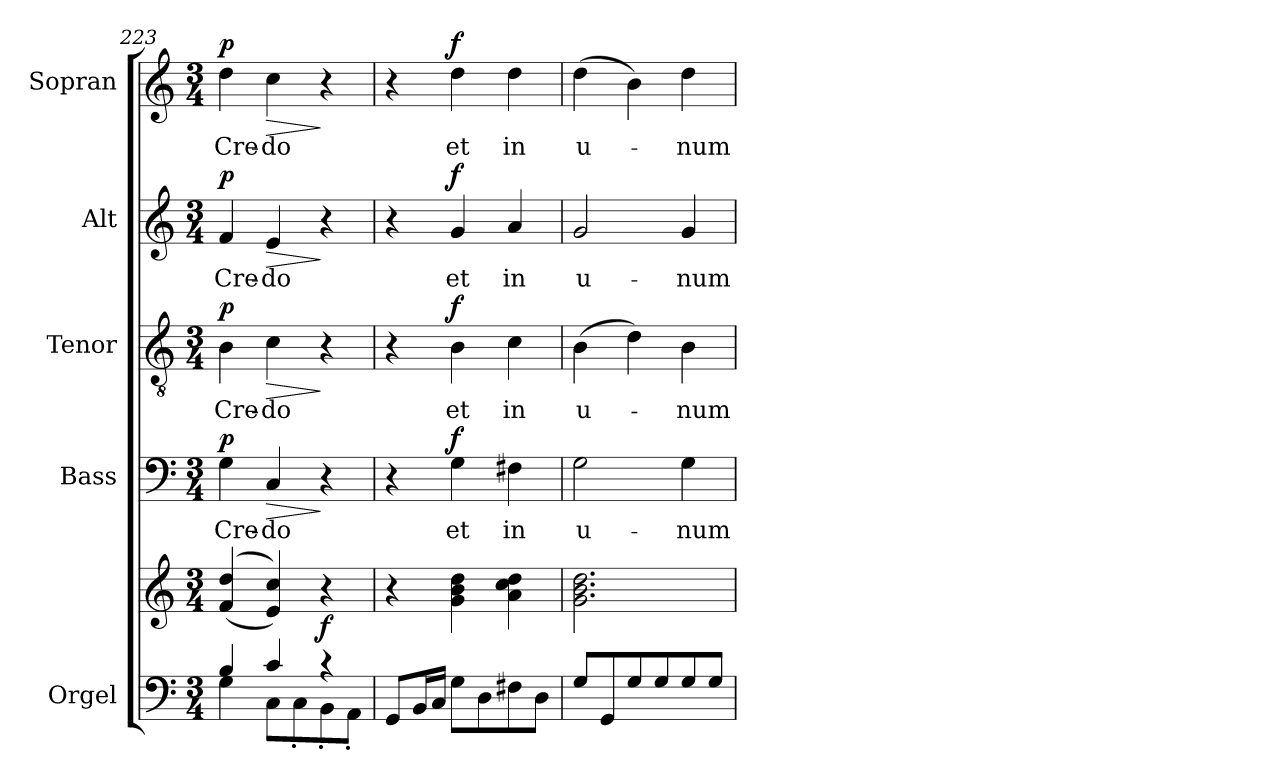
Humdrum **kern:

**kern	**kern	**dynam	**kern	**text	**dynam	**kern	**text	**dynam	**kern	**text	**dynam	**kern	**text	**dynam
*part5	*part5	*part5	*part4	*part4	*part4	*part3	*part3	*part3	*part2	*part2	*part2	*part1	*part1	*part1
*staff6	*staff5	*staff5/6	*staff4	*staff4	*staff4	*staff3	*staff3	*staff3	*staff2	*staff2	*staff2	*staff1	*staff1	*staff1
*I"Orgel	*	*	*I"Bass	*	*	*I"Tenor	*	*	*I"Alt	*	*	*I"Sopran	*	*
*I'Org.	*	*	*I'B.	*	*	*I'T.	*	*	*I'A.	*	*	*I'S.	*	*
*clefF4	*clefG2	*	*clefF4	*	*	*clefGv2	*	*	*clefG2	*	*	*clefG2	*	*
*k[]	*k[]	*	*k[]	*	*	*k[]	*	*	*k[]	*	*	*k[]	*	*
*C:	*C:	*	*C:	*	*	*C:	*	*	*C:	*	*	*C:	*	*
*M3/4	*M3/4	*	*M3/4	*	*	*M3/4	*	*	*M3/4	*	*	*M3/4	*	*
=223	=223	=223	=223	=223	=223	=223	=223	=223	=223	=223	=223	=223	=223	=223
*^	*	*	*	*	*	*	*	*	*	*	*	*	*	*
!	!	!	!	!	!LO:LY:b	!LO:DY:a	!	!LO:LY:b	!LO:DY:a	!	!LO:LY:b	!LO:DY:a	!	!LO:LY:b	!LO:DY:a
4B/	4G\	((<4f/ 4dd/	.	4G\	Cre-	p	4B\	Cre-	p	4f/	Cre-	p	4dd\	Cre-	p
!	!	!	!	!	!LO:LY:b	!LO:HP:b	!	!LO:LY:b	!LO:HP:b	!	!LO:LY:b	!LO:HP:b	!	!LO:LY:b	!LO:HP:b
4c/	8C\L	4e/ 4cc/))	.	4C/	-do	>	4c\	-do	>	4e/	-do	>	4cc\	-do	>
.	8C'>\	.	.	.	.	.	.	.	.	.	.	.	.	.	.
!	!	!	!LO:DY:b	!	!	!	!	!	!	!	!	!	!	!	!
4rc	8BB'>\	4r	f	4r	.	]	4r	.	]	4r	.	]	4r	.	]
.	8AA'>\J	.	.	.	.	.	.	.	.	.	.	.	.	.	.
*v	*v	*	*	*	*	*	*	*	*	*	*	*	*	*	*
=224	=224	=224	=224	=224	=224	=224	=224	=224	=224	=224	=224	=224	=224	=224
8GG/L	4r	.	4r	.	.	4r	.	.	4r	.	.	4r	.	.
16BB/L	.	.	.	.	.	.	.	.	.	.	.	.	.	.
16C/JJ	.	.	.	.	.	.	.	.	.	.	.	.	.	.
!	!	!	!	!LO:LY:b	!LO:DY:a	!	!LO:LY:b	!LO:DY:a	!	!LO:LY:b	!LO:DY:a	!	!LO:LY:b	!LO:DY:a
8G\L	4g\ 4b\ 4dd\	.	4G\	et	f	4B\	et	f	4g/	et	f	4dd\	et	f
8D\	.	.	.	.	.	.	.	.	.	.	.	.	.	.
!	!	!	!	!LO:LY:b	!	!	!LO:LY:b	!	!	!LO:LY:b	!	!	!LO:LY:b	!
8F#X\	4a\ 4cc\ 4dd\	.	4F#X\	in	.	4c\	in	.	4a/	in	.	4dd\	in	.
8D\J	.	.	.	.	.	.	.	.	.	.	.	.	.	.
=225	=225	=225	=225	=225	=225	=225	=225	=225	=225	=225	=225	=225	=225	=225
!	!	!	!	!LO:LY:b	!	!	!LO:LY:b	!	!	!LO:LY:b	!	!	!LO:LY:b	!
8G/L	2.g\ 2.b\ 2.dd\	.	2G\	u-	.	(>4B\	u-	.	2g/	u-	.	(>4dd\	u-	.
8GG/	.	.	.	.	.	.	.	.	.	.	.	.	.	.
8G/	.	.	.	.	.	4d\)	.	.	.	.	.	4b\)	.	.
8G/	.	.	.	.	.	.	.	.	.	.	.	.	.	.
!	!	!	!	!LO:LY:b	!	!	!LO:LY:b	!	!	!LO:LY:b	!	!	!LO:LY:b	!
8G/	.	.	4G\	-num	.	4B\	-num	.	4g/	-num	.	4dd\	-num	.
8G/J	.	.	.	.	.	.	.	.	.	.	.	.	.	.
=	=	=	=	=	=	=	=	=	=	=	=	=	=	=
*-	*-	*-	*-	*-	*-	*-	*-	*-	*-	*-	*-	*-	*-	*-
